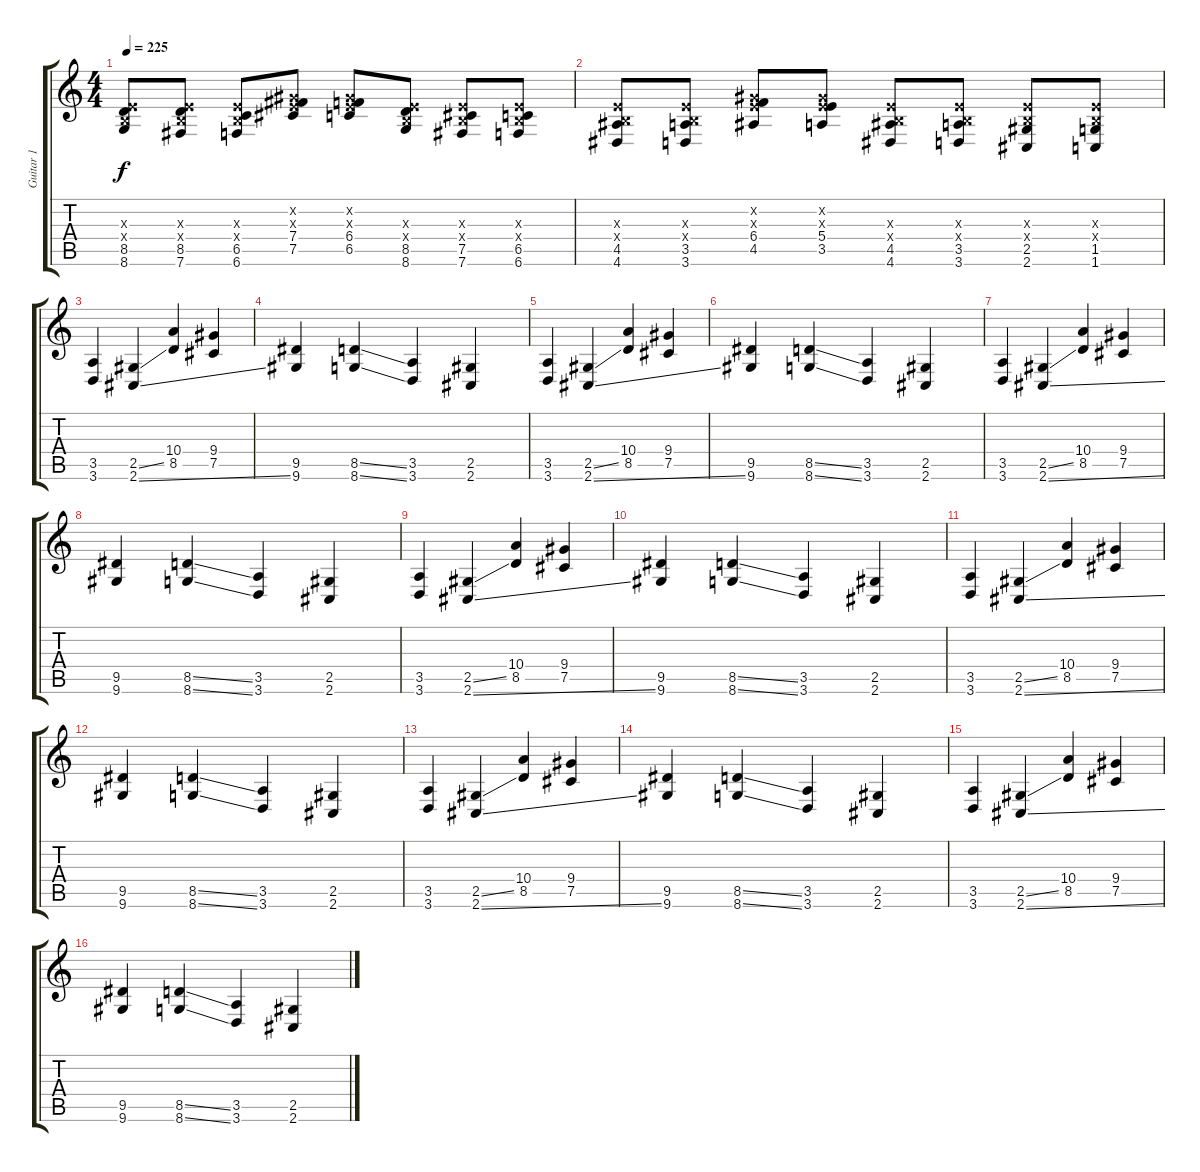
\track ("Guitar 1" "Guitar 1") {instrument overdrivenguitar}
\staff {score tabs}
\tuning (Db4 Ab3 E3 B2 Gb2 B1) {hide}
\ts (4 4)
\tempo 225
\clef g2
\ks c
(0.3{x} 0.4{x} 8.5 8.6).8{dy f} (0.3{x} 0.4{x} 8.5 7.6).8 (0.3{x} 0.4{x} 6.5 6.6).8 (0.2{x} 0.3{x} 7.4 7.5).8 (0.2{x} 0.3{x} 6.4 6.5).8 (0.3{x} 0.4{x} 8.5 8.6).8 (0.3{x} 0.4{x} 7.5 7.6).8 (0.3{x} 0.4{x} 6.5 6.6).8 |
(0.3{x} 0.4{x} 4.5 4.6).8 (0.3{x} 0.4{x} 3.5 3.6).8 (0.2{x} 0.3{x} 6.4 4.5).8 (0.2{x} 0.3{x} 5.4 3.5).8 (0.3{x} 0.4{x} 4.5 4.6).8 (0.3{x} 0.4{x} 3.5 3.6).8 (0.3{x} 0.4{x} 2.5 2.6).8 (0.3{x} 0.4{x} 1.5 1.6).8 |
(3.5 3.6).4 (2.5{ss} 2.6{ss}).4 (10.4 8.5).4 (9.4 7.5).4 |
(9.5 9.6).4 (8.5{ss} 8.6{ss}).4 (3.5 3.6).4 (2.5 2.6).4 |
(3.5 3.6).4 (2.5{ss} 2.6{ss}).4 (10.4 8.5).4 (9.4 7.5).4 |
(9.5 9.6).4 (8.5{ss} 8.6{ss}).4 (3.5 3.6).4 (2.5 2.6).4 |
(3.5 3.6).4 (2.5{ss} 2.6{ss}).4 (10.4 8.5).4 (9.4 7.5).4 |
(9.5 9.6).4 (8.5{ss} 8.6{ss}).4 (3.5 3.6).4 (2.5 2.6).4 |
(3.5 3.6).4 (2.5{ss} 2.6{ss}).4 (10.4 8.5).4 (9.4 7.5).4 |
(9.5 9.6).4 (8.5{ss} 8.6{ss}).4 (3.5 3.6).4 (2.5 2.6).4 |
(3.5 3.6).4 (2.5{ss} 2.6{ss}).4 (10.4 8.5).4 (9.4 7.5).4 |
(9.5 9.6).4 (8.5{ss} 8.6{ss}).4 (3.5 3.6).4 (2.5 2.6).4 |
(3.5 3.6).4 (2.5{ss} 2.6{ss}).4 (10.4 8.5).4 (9.4 7.5).4 |
(9.5 9.6).4 (8.5{ss} 8.6{ss}).4 (3.5 3.6).4 (2.5 2.6).4 |
(3.5 3.6).4 (2.5{ss} 2.6{ss}).4 (10.4 8.5).4 (9.4 7.5).4 |
(9.5 9.6).4 (8.5{ss} 8.6{ss}).4 (3.5 3.6).4 (2.5 2.6).4
